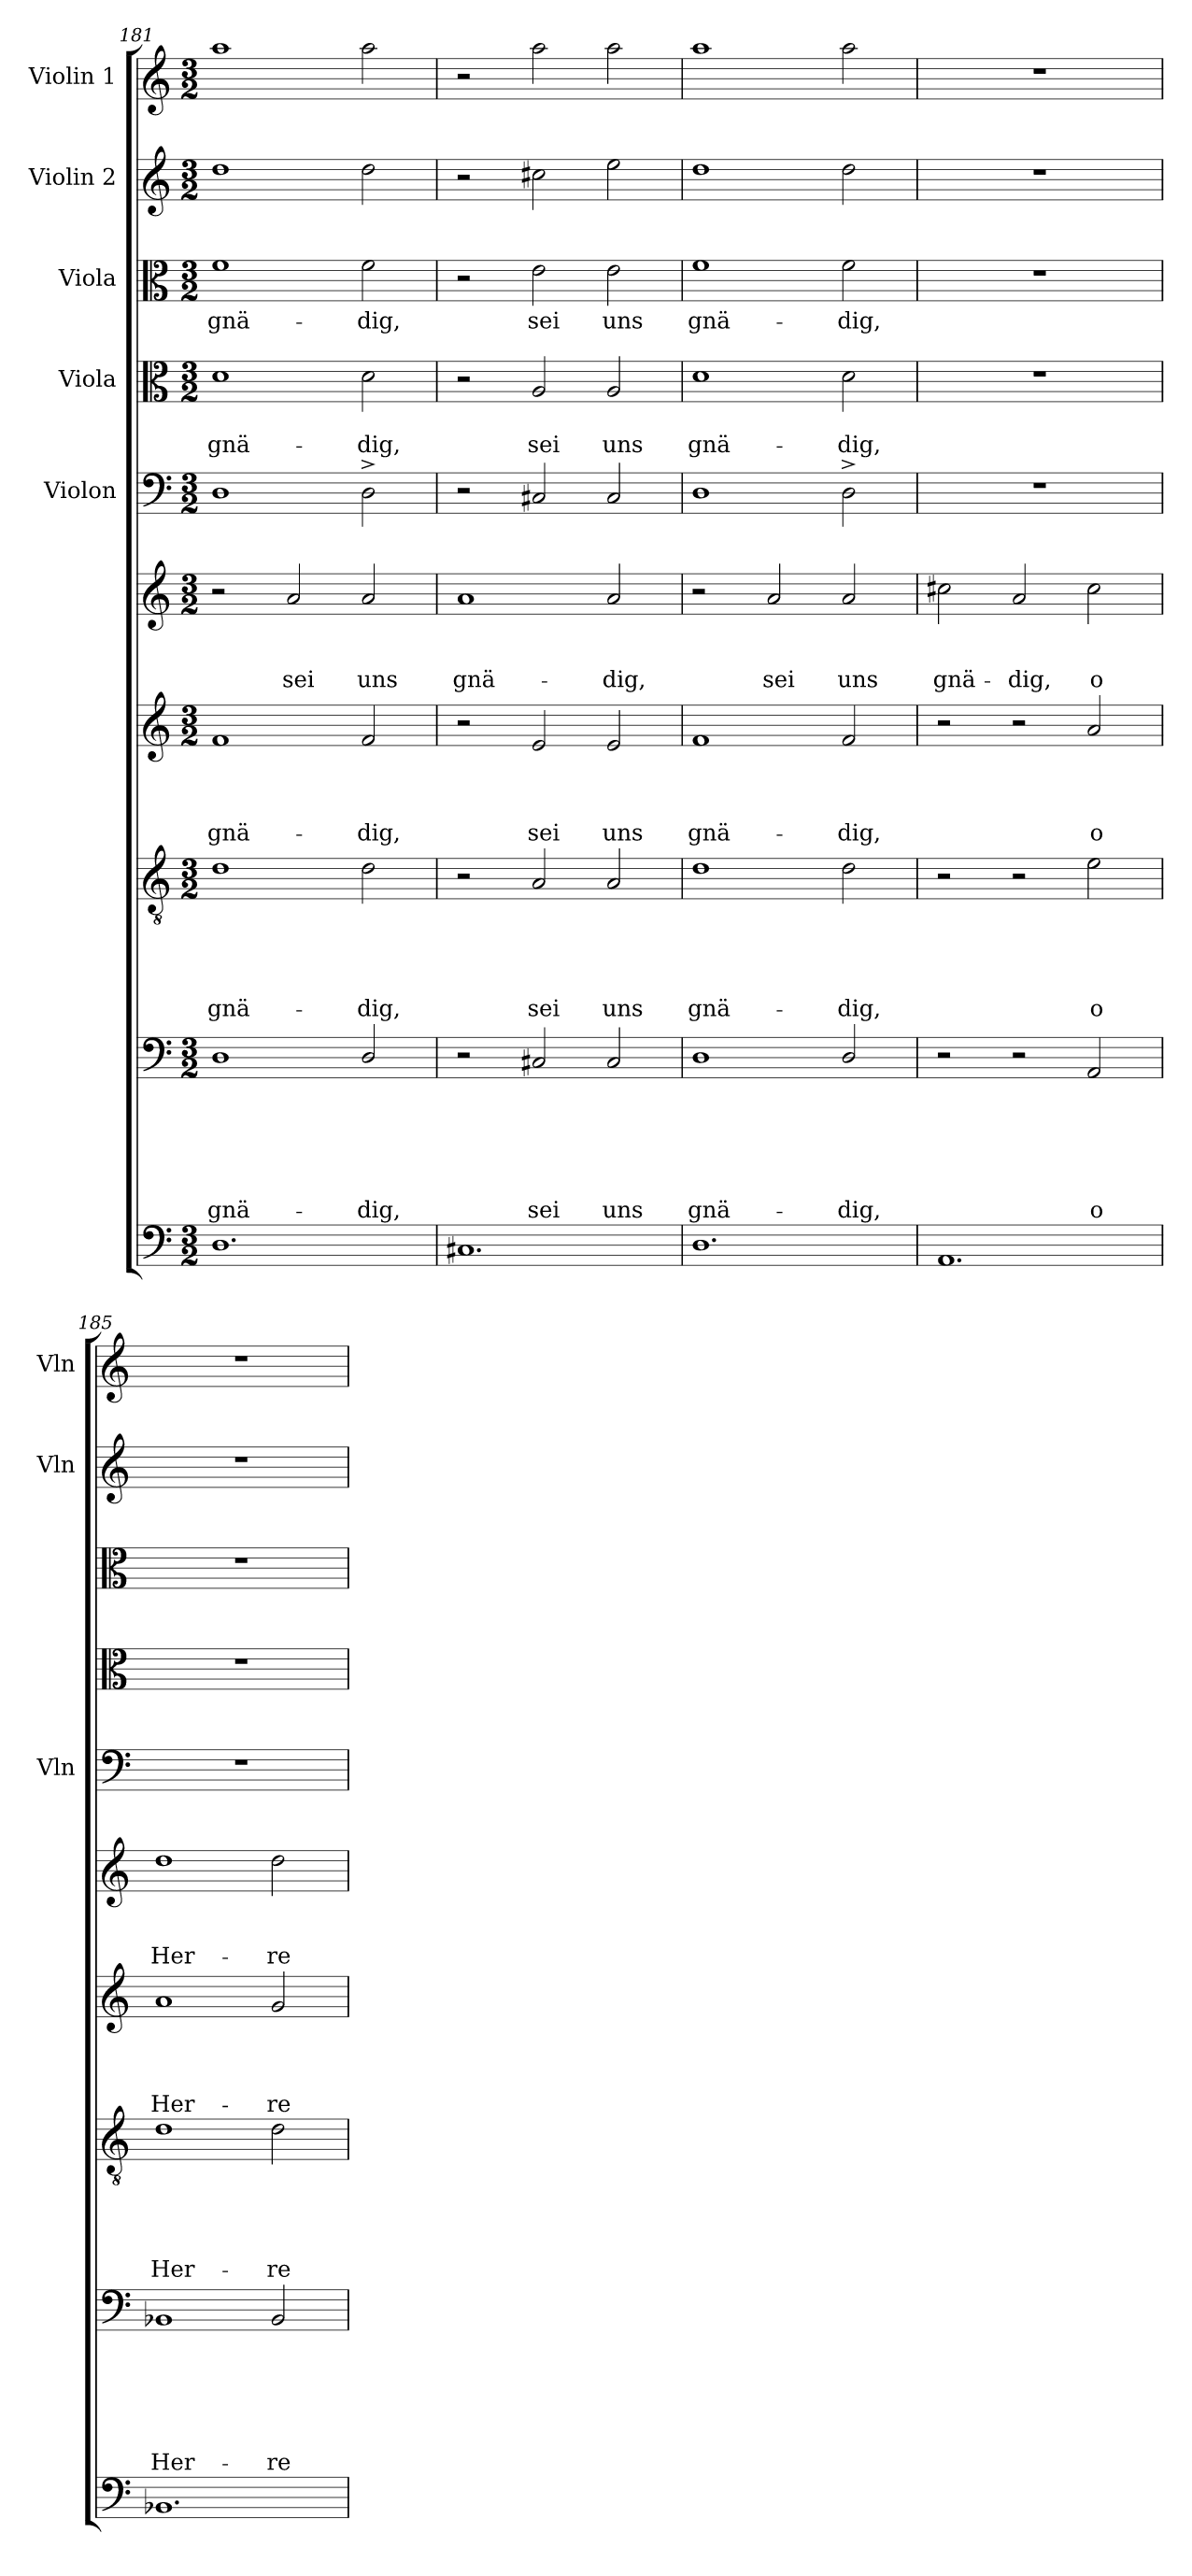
**kern	**kern	**text	**text	**text	**text	**text	**text	**kern	**text	**text	**text	**text	**text	**kern	**text	**text	**text	**text	**kern	**text	**text	**text	**kern	**kern	**text	**text	**kern	**text	**kern	**kern
*part10	*part9	*part9	*part9	*part9	*part9	*part9	*part9	*part8	*part8	*part8	*part8	*part8	*part8	*part7	*part7	*part7	*part7	*part7	*part6	*part6	*part6	*part6	*part5	*part4	*part4	*part4	*part3	*part3	*part2	*part1
*staff10	*staff9	*staff9	*staff9	*staff9	*staff9	*staff9	*staff9	*staff8	*staff8	*staff8	*staff8	*staff8	*staff8	*staff7	*staff7	*staff7	*staff7	*staff7	*staff6	*staff6	*staff6	*staff6	*staff5	*staff4	*staff4	*staff4	*staff3	*staff3	*staff2	*staff1
*	*	*	*	*	*	*	*	*	*	*	*	*	*	*	*	*	*	*	*	*	*	*	*I"Violon	*I"Viola	*	*	*I"Viola	*	*I"Violin 2	*I"Violin 1
*	*	*	*	*	*	*	*	*	*	*	*	*	*	*	*	*	*	*	*	*	*	*	*I'Vln	*	*	*	*	*	*I'Vln	*I'Vln
*clefF4	*clefF4	*	*	*	*	*	*	*clefGv2	*	*	*	*	*	*clefG2	*	*	*	*	*clefG2	*	*	*	*clefF4	*clefC3	*	*	*clefC3	*	*clefG2	*clefG2
*k[]	*k[]	*	*	*	*	*	*	*k[]	*	*	*	*	*	*k[]	*	*	*	*	*k[]	*	*	*	*k[]	*k[]	*	*	*k[]	*	*k[]	*k[]
*C:	*C:	*	*	*	*	*	*	*C:	*	*	*	*	*	*C:	*	*	*	*	*C:	*	*	*	*C:	*C:	*	*	*C:	*	*C:	*C:
*M3/2	*M3/2	*	*	*	*	*	*	*M3/2	*	*	*	*	*	*M3/2	*	*	*	*	*M3/2	*	*	*	*M3/2	*M3/2	*	*	*M3/2	*	*M3/2	*M3/2
=181	=181	=181	=181	=181	=181	=181	=181	=181	=181	=181	=181	=181	=181	=181	=181	=181	=181	=181	=181	=181	=181	=181	=181	=181	=181	=181	=181	=181	=181	=181
!	!	!	!	!	!	!	!LO:LY:b	!	!	!	!	!	!LO:LY:b	!	!	!	!	!LO:LY:b	!	!	!	!	!	!	!	!LO:LY:b	!	!LO:LY:b	!	!
1.D	1D	.	.	.	.	.	gnä-	1d	.	.	.	.	gnä-	1f	.	.	.	gnä-	2r	.	.	.	1D	1d	.	gnä-	1f	gnä-	1dd	1aa
!	!	!	!	!	!	!	!	!	!	!	!	!	!	!	!	!	!	!	!	!	!	!LO:LY:b	!	!	!	!	!	!	!	!
.	.	.	.	.	.	.	.	.	.	.	.	.	.	.	.	.	.	.	2a/	.	.	sei	.	.	.	.	.	.	.	.
!	!	!	!	!	!	!	!LO:LY:b	!	!	!	!	!	!LO:LY:b	!	!	!	!	!LO:LY:b	!	!	!	!LO:LY:b	!	!	!	!LO:LY:b	!	!LO:LY:b	!	!
.	2D/	.	.	.	.	.	-dig,	2d\	.	.	.	.	-dig,	2f/	.	.	.	-dig,	2a/	.	.	uns	2D^>\	2d\	.	-dig,	2f\	-dig,	2dd\	2aa\
=182	=182	=182	=182	=182	=182	=182	=182	=182	=182	=182	=182	=182	=182	=182	=182	=182	=182	=182	=182	=182	=182	=182	=182	=182	=182	=182	=182	=182	=182	=182
!	!	!	!	!	!	!	!	!	!	!	!	!	!	!	!	!	!	!	!	!	!	!LO:LY:b	!	!	!	!	!	!	!	!
1.C#X	2r	.	.	.	.	.	.	2r	.	.	.	.	.	2r	.	.	.	.	1a	.	.	gnä-	2r	2r	.	.	2r	.	2r	2r
!	!	!	!	!	!	!	!LO:LY:b	!	!	!	!	!	!LO:LY:b	!	!	!	!	!LO:LY:b	!	!	!	!	!	!	!	!LO:LY:b	!	!LO:LY:b	!	!
.	2C#X/	.	.	.	.	.	sei	2A/	.	.	.	.	sei	2e/	.	.	.	sei	.	.	.	.	2C#X/	2A/	.	sei	2e\	sei	2cc#X\	2aa\
!	!	!	!	!	!	!	!LO:LY:b	!	!	!	!	!	!LO:LY:b	!	!	!	!	!LO:LY:b	!	!	!	!LO:LY:b	!	!	!	!LO:LY:b	!	!LO:LY:b	!	!
.	2C#/	.	.	.	.	.	uns	2A/	.	.	.	.	uns	2e/	.	.	.	uns	2a/	.	.	-dig,	2C#/	2A/	.	uns	2e\	uns	2ee\	2aa\
=183	=183	=183	=183	=183	=183	=183	=183	=183	=183	=183	=183	=183	=183	=183	=183	=183	=183	=183	=183	=183	=183	=183	=183	=183	=183	=183	=183	=183	=183	=183
!	!	!	!	!	!	!	!LO:LY:b	!	!	!	!	!	!LO:LY:b	!	!	!	!	!LO:LY:b	!	!	!	!	!	!	!	!LO:LY:b	!	!LO:LY:b	!	!
1.D	1D	.	.	.	.	.	gnä-	1d	.	.	.	.	gnä-	1f	.	.	.	gnä-	2r	.	.	.	1D	1d	.	gnä-	1f	gnä-	1dd	1aa
!	!	!	!	!	!	!	!	!	!	!	!	!	!	!	!	!	!	!	!	!	!	!LO:LY:b	!	!	!	!	!	!	!	!
.	.	.	.	.	.	.	.	.	.	.	.	.	.	.	.	.	.	.	2a/	.	.	sei	.	.	.	.	.	.	.	.
!	!	!	!	!	!	!	!LO:LY:b	!	!	!	!	!	!LO:LY:b	!	!	!	!	!LO:LY:b	!	!	!	!LO:LY:b	!	!	!	!LO:LY:b	!	!LO:LY:b	!	!
.	2D/	.	.	.	.	.	-dig,	2d\	.	.	.	.	-dig,	2f/	.	.	.	-dig,	2a/	.	.	uns	2D^>\	2d\	.	-dig,	2f\	-dig,	2dd\	2aa\
=184	=184	=184	=184	=184	=184	=184	=184	=184	=184	=184	=184	=184	=184	=184	=184	=184	=184	=184	=184	=184	=184	=184	=184	=184	=184	=184	=184	=184	=184	=184
!	!	!	!	!	!	!	!	!	!	!	!	!	!	!	!	!	!	!	!	!	!	!LO:LY:b	!LO:N:vis=1	!LO:N:vis=1	!	!	!LO:N:vis=1	!	!LO:N:vis=1	!LO:N:vis=1
1.AA	2r	.	.	.	.	.	.	2r	.	.	.	.	.	2r	.	.	.	.	2cc#X\	.	.	gnä-	1.r	1.r	.	.	1.r	.	1.r	1.r
!	!	!	!	!	!	!	!	!	!	!	!	!	!	!	!	!	!	!	!	!	!	!LO:LY:b	!	!	!	!	!	!	!	!
.	2r	.	.	.	.	.	.	2r	.	.	.	.	.	2r	.	.	.	.	2a/	.	.	-dig,	.	.	.	.	.	.	.	.
!	!	!	!	!	!	!	!LO:LY:b	!	!	!	!	!	!LO:LY:b	!	!	!	!	!LO:LY:b	!	!	!	!LO:LY:b	!	!	!	!	!	!	!	!
.	2AA/	.	.	.	.	.	o	2e\	.	.	.	.	o	2a/	.	.	.	o	2cc#\	.	.	o	.	.	.	.	.	.	.	.
=185	=185	=185	=185	=185	=185	=185	=185	=185	=185	=185	=185	=185	=185	=185	=185	=185	=185	=185	=185	=185	=185	=185	=185	=185	=185	=185	=185	=185	=185	=185
!	!	!	!	!	!	!	!LO:LY:b	!	!	!	!	!	!LO:LY:b	!	!	!	!	!LO:LY:b	!	!	!	!LO:LY:b	!LO:N:vis=1	!LO:N:vis=1	!	!	!LO:N:vis=1	!	!LO:N:vis=1	!LO:N:vis=1
1.BB-X	1BB-X	.	.	.	.	.	Her-	1d	.	.	.	.	Her-	1a	.	.	.	Her-	1dd	.	.	Her-	1.r	1.r	.	.	1.r	.	1.r	1.r
!	!	!	!	!	!	!	!LO:LY:b	!	!	!	!	!	!LO:LY:b	!	!	!	!	!LO:LY:b	!	!	!	!LO:LY:b	!	!	!	!	!	!	!	!
.	2BB-/	.	.	.	.	.	-re	2d\	.	.	.	.	-re	2g/	.	.	.	-re	2dd\	.	.	-re	.	.	.	.	.	.	.	.
=	=	=	=	=	=	=	=	=	=	=	=	=	=	=	=	=	=	=	=	=	=	=	=	=	=	=	=	=	=	=
*-	*-	*-	*-	*-	*-	*-	*-	*-	*-	*-	*-	*-	*-	*-	*-	*-	*-	*-	*-	*-	*-	*-	*-	*-	*-	*-	*-	*-	*-	*-
